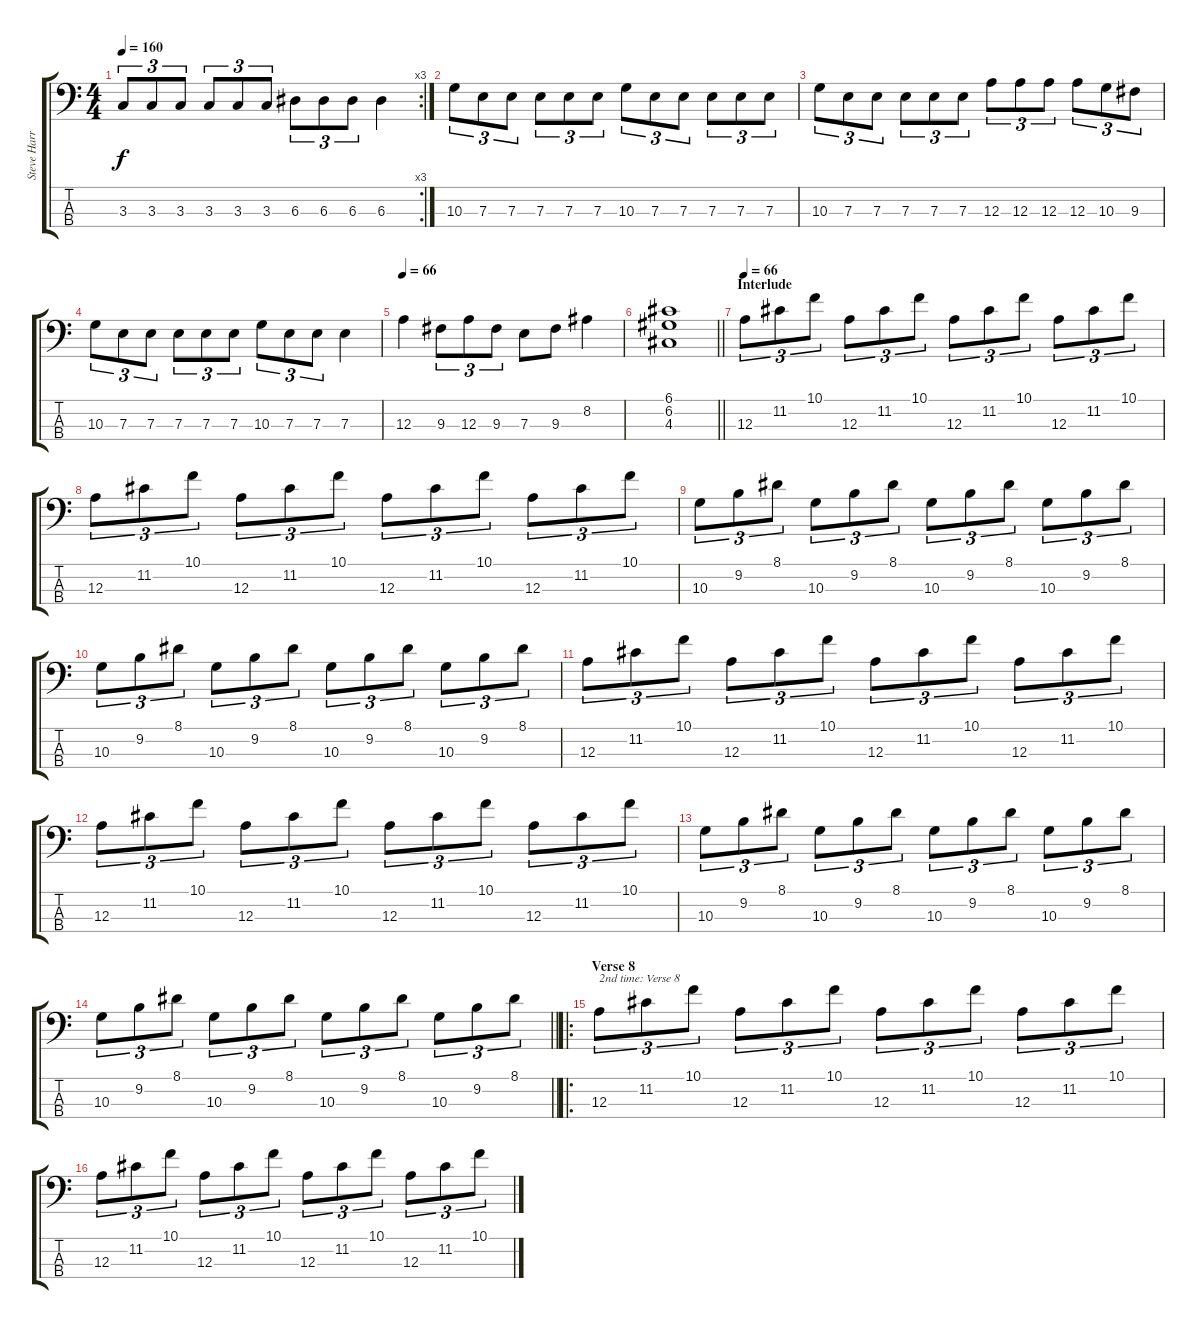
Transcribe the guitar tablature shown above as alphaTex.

\track ("Steve Harris" "Steve Harr") {instrument electricbassfinger}
\staff {score tabs}
\tuning (G2 D2 A1 E1) {hide}
\rc 3
\ts (4 4)
\tempo 160
\clef f4
\ks c
3.3.8{tu (3 2) dy f} 3.3.8{tu (3 2)} 3.3.8{tu (3 2)} 3.3.8{tu (3 2)} 3.3.8{tu (3 2)} 3.3.8{tu (3 2)} 6.3.8{tu (3 2)} 6.3.8{tu (3 2)} 6.3.8{tu (3 2)} 6.3.4 |
10.3.8{tu (3 2)} 7.3.8{tu (3 2)} 7.3.8{tu (3 2)} 7.3.8{tu (3 2)} 7.3.8{tu (3 2)} 7.3.8{tu (3 2)} 10.3.8{tu (3 2)} 7.3.8{tu (3 2)} 7.3.8{tu (3 2)} 7.3.8{tu (3 2)} 7.3.8{tu (3 2)} 7.3.8{tu (3 2)} |
10.3.8{tu (3 2)} 7.3.8{tu (3 2)} 7.3.8{tu (3 2)} 7.3.8{tu (3 2)} 7.3.8{tu (3 2)} 7.3.8{tu (3 2)} 12.3.8{tu (3 2)} 12.3.8{tu (3 2)} 12.3.8{tu (3 2)} 12.3.8{tu (3 2)} 10.3.8{tu (3 2)} 9.3.8{tu (3 2)} |
10.3.8{tu (3 2)} 7.3.8{tu (3 2)} 7.3.8{tu (3 2)} 7.3.8{tu (3 2)} 7.3.8{tu (3 2)} 7.3.8{tu (3 2)} 10.3.8{tu (3 2)} 7.3.8{tu (3 2)} 7.3.8{tu (3 2)} 7.3.4 |
\tempo 66
12.3.4 9.3.8{tu (3 2)} 12.3.8{tu (3 2)} 9.3.8{tu (3 2)} 7.3.8 9.3.8 8.2.4 |
\barLineRight lightlight
(6.1 6.2 4.3).1 |
\section ("" "Interlude")
\tempo 66
12.3.8{tu (3 2)} 11.2.8{tu (3 2)} 10.1.8{tu (3 2)} 12.3.8{tu (3 2)} 11.2.8{tu (3 2)} 10.1.8{tu (3 2)} 12.3.8{tu (3 2)} 11.2.8{tu (3 2)} 10.1.8{tu (3 2)} 12.3.8{tu (3 2)} 11.2.8{tu (3 2)} 10.1.8{tu (3 2)} |
12.3.8{tu (3 2)} 11.2.8{tu (3 2)} 10.1.8{tu (3 2)} 12.3.8{tu (3 2)} 11.2.8{tu (3 2)} 10.1.8{tu (3 2)} 12.3.8{tu (3 2)} 11.2.8{tu (3 2)} 10.1.8{tu (3 2)} 12.3.8{tu (3 2)} 11.2.8{tu (3 2)} 10.1.8{tu (3 2)} |
10.3.8{tu (3 2)} 9.2.8{tu (3 2)} 8.1.8{tu (3 2)} 10.3.8{tu (3 2)} 9.2.8{tu (3 2)} 8.1.8{tu (3 2)} 10.3.8{tu (3 2)} 9.2.8{tu (3 2)} 8.1.8{tu (3 2)} 10.3.8{tu (3 2)} 9.2.8{tu (3 2)} 8.1.8{tu (3 2)} |
10.3.8{tu (3 2)} 9.2.8{tu (3 2)} 8.1.8{tu (3 2)} 10.3.8{tu (3 2)} 9.2.8{tu (3 2)} 8.1.8{tu (3 2)} 10.3.8{tu (3 2)} 9.2.8{tu (3 2)} 8.1.8{tu (3 2)} 10.3.8{tu (3 2)} 9.2.8{tu (3 2)} 8.1.8{tu (3 2)} |
12.3.8{tu (3 2)} 11.2.8{tu (3 2)} 10.1.8{tu (3 2)} 12.3.8{tu (3 2)} 11.2.8{tu (3 2)} 10.1.8{tu (3 2)} 12.3.8{tu (3 2)} 11.2.8{tu (3 2)} 10.1.8{tu (3 2)} 12.3.8{tu (3 2)} 11.2.8{tu (3 2)} 10.1.8{tu (3 2)} |
12.3.8{tu (3 2)} 11.2.8{tu (3 2)} 10.1.8{tu (3 2)} 12.3.8{tu (3 2)} 11.2.8{tu (3 2)} 10.1.8{tu (3 2)} 12.3.8{tu (3 2)} 11.2.8{tu (3 2)} 10.1.8{tu (3 2)} 12.3.8{tu (3 2)} 11.2.8{tu (3 2)} 10.1.8{tu (3 2)} |
10.3.8{tu (3 2)} 9.2.8{tu (3 2)} 8.1.8{tu (3 2)} 10.3.8{tu (3 2)} 9.2.8{tu (3 2)} 8.1.8{tu (3 2)} 10.3.8{tu (3 2)} 9.2.8{tu (3 2)} 8.1.8{tu (3 2)} 10.3.8{tu (3 2)} 9.2.8{tu (3 2)} 8.1.8{tu (3 2)} |
\barLineRight lightlight
10.3.8{tu (3 2)} 9.2.8{tu (3 2)} 8.1.8{tu (3 2)} 10.3.8{tu (3 2)} 9.2.8{tu (3 2)} 8.1.8{tu (3 2)} 10.3.8{tu (3 2)} 9.2.8{tu (3 2)} 8.1.8{tu (3 2)} 10.3.8{tu (3 2)} 9.2.8{tu (3 2)} 8.1.8{tu (3 2)} |
\ro
\section ("" "Verse 8")
12.3.8{tu (3 2) txt "2nd time: Verse 8"} 11.2.8{tu (3 2)} 10.1.8{tu (3 2)} 12.3.8{tu (3 2)} 11.2.8{tu (3 2)} 10.1.8{tu (3 2)} 12.3.8{tu (3 2)} 11.2.8{tu (3 2)} 10.1.8{tu (3 2)} 12.3.8{tu (3 2)} 11.2.8{tu (3 2)} 10.1.8{tu (3 2)} |
12.3.8{tu (3 2)} 11.2.8{tu (3 2)} 10.1.8{tu (3 2)} 12.3.8{tu (3 2)} 11.2.8{tu (3 2)} 10.1.8{tu (3 2)} 12.3.8{tu (3 2)} 11.2.8{tu (3 2)} 10.1.8{tu (3 2)} 12.3.8{tu (3 2)} 11.2.8{tu (3 2)} 10.1.8{tu (3 2)}
